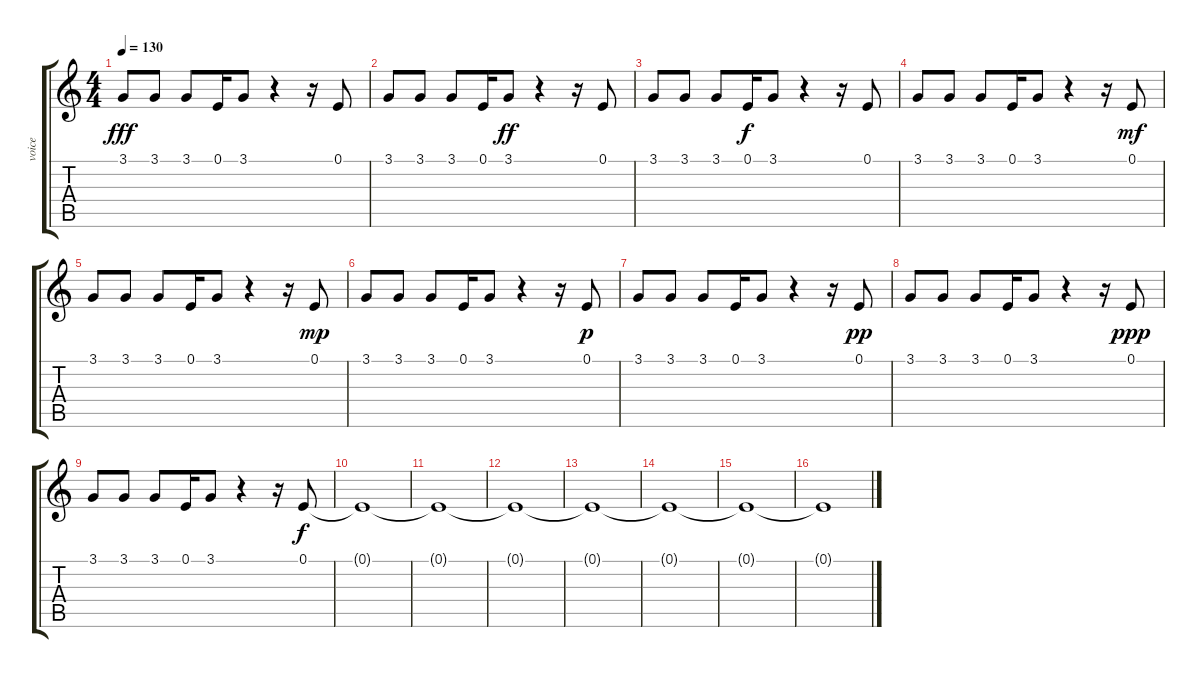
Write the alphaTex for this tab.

\track ("voice" "voice") {instrument synthbrass2}
\staff {score tabs}
\tuning (E4 B3 G3 D3 A2 E2) {hide}
\ts (4 4)
\tempo 130
\clef g2
\ks c
3.1.8{dy fff} 3.1.8 3.1.8 0.1.16 3.1.8 r.4 r.16 0.1.8 |
3.1.8 3.1.8 3.1.8 0.1.16 3.1.8{dy ff} r.4 r.16 0.1.8 |
3.1.8 3.1.8 3.1.8 0.1.16{dy f} 3.1.8 r.4 r.16 0.1.8 |
3.1.8 3.1.8 3.1.8 0.1.16 3.1.8 r.4 r.16 0.1.8{dy mf} |
3.1.8 3.1.8 3.1.8 0.1.16 3.1.8 r.4 r.16 0.1.8{dy mp} |
3.1.8 3.1.8 3.1.8 0.1.16 3.1.8 r.4 r.16 0.1.8{dy p} |
3.1.8 3.1.8 3.1.8 0.1.16 3.1.8 r.4 r.16 0.1.8{dy pp} |
3.1.8 3.1.8 3.1.8 0.1.16 3.1.8 r.4 r.16 0.1.8{dy ppp} |
3.1.8 3.1.8 3.1.8 0.1.16 3.1.8 r.4 r.16 0.1.8{dy f} |
0.1{t}.1 |
0.1{t}.1 |
0.1{t}.1 |
0.1{t}.1 |
0.1{t}.1 |
0.1{t}.1 |
0.1{t}.1
